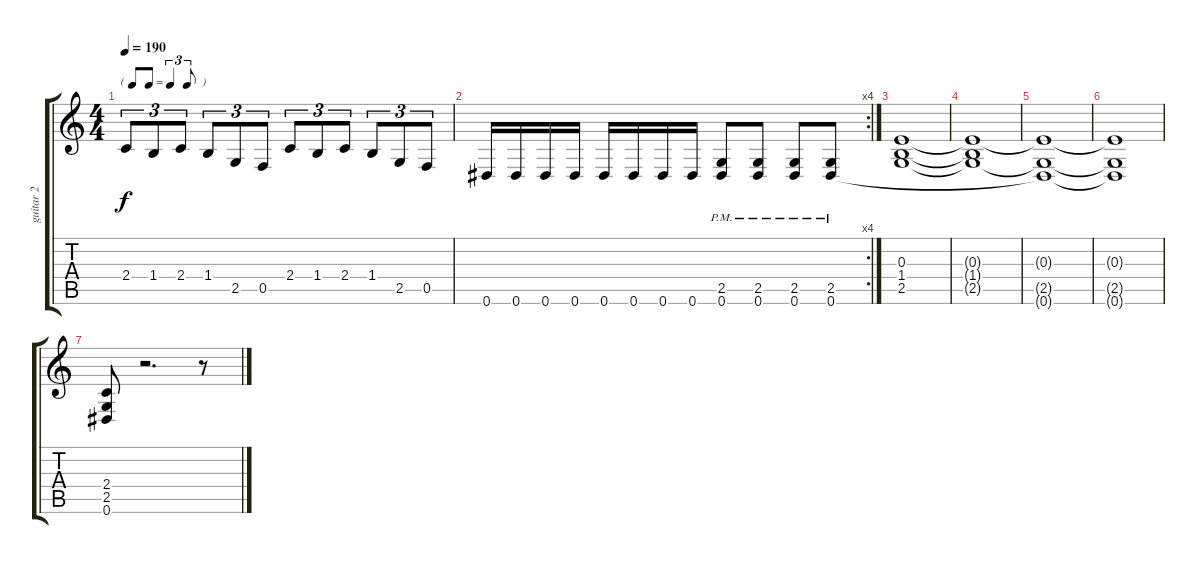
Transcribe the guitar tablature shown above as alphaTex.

\track ("guitar 2" "guitar 2") {instrument distortionguitar}
\staff {score tabs}
\tuning (Db4 Ab3 E3 Bb2 F2 Eb2) {hide}
\ts (4 4)
\tf triplet8th
\tempo 190
\clef g2
\ks c
2.4.8{tu (3 2) dy f} 1.4.8{tu (3 2)} 2.4.8{tu (3 2)} 1.4.8{tu (3 2)} 2.5.8{tu (3 2)} 0.5.8{tu (3 2)} 2.4.8{tu (3 2)} 1.4.8{tu (3 2)} 2.4.8{tu (3 2)} 1.4.8{tu (3 2)} 2.5.8{tu (3 2)} 0.5.8{tu (3 2)} |
\rc 4
0.6.16 0.6.16 0.6.16 0.6.16 0.6.16 0.6.16 0.6.16 0.6.16 (2.5{pm} 0.6{pm}).8 (2.5{pm} 0.6{pm}).8 (2.5{pm} 0.6{pm}).8 (2.5{pm} 0.6{pm}).8 |
(0.3 1.4 2.5).1 |
(0.3{t} 1.4{t} 2.5{t}).1 |
(0.3{t} 2.5{t} 0.6{t}).1 |
(0.3{t} 2.5{t} 0.6{t}).1 |
(2.4 2.5 0.6).8 r.2{d} r.8
